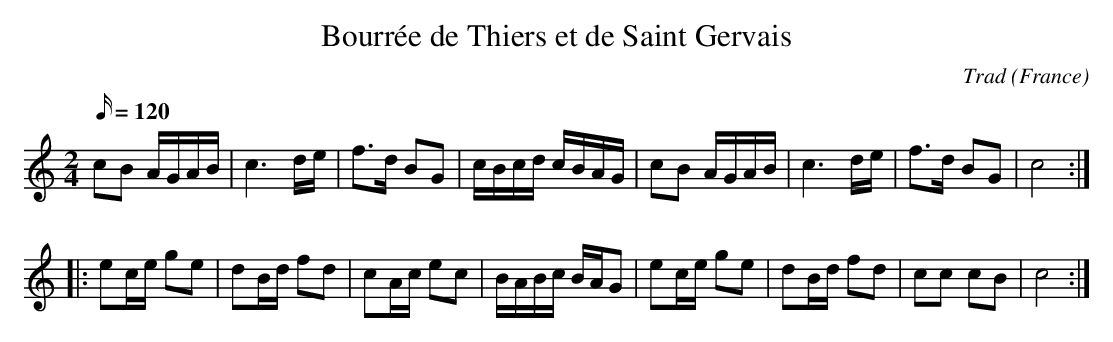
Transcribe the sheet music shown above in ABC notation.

X:1
T:Bourrée de Thiers et de Saint Gervais
C:Trad
L:1/16
M:2/4
O:France
Q:120
K:C
c2B2 AGAB|c6 de|f3d B2G2|cBcd cBAG|c2B2 AGAB|c6 de|f3d B2G2|c8:|
|:e2ce g2e2|d2Bd f2d2|c2Ac e2c2|BABc BAG2|e2ce g2e2|d2Bd f2d2|c2c2 c2B2|c8:|
